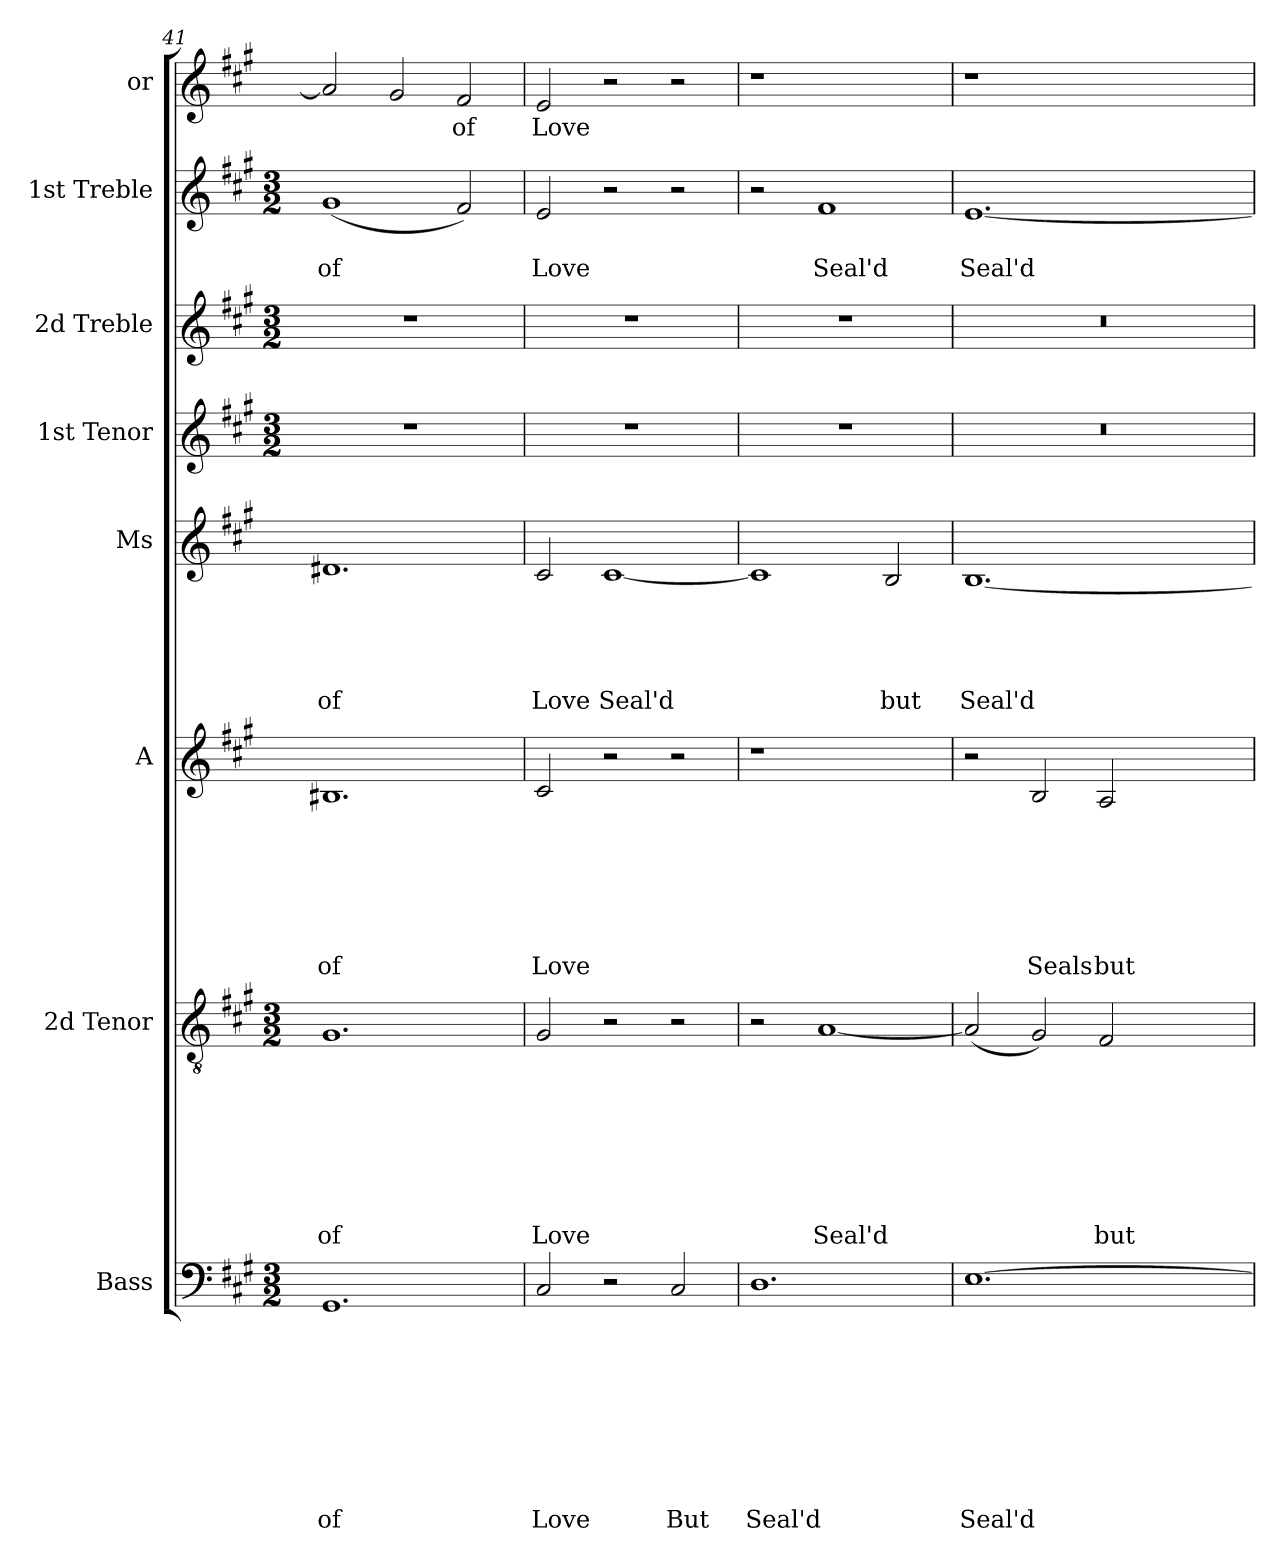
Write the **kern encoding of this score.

**kern	**text	**text	**text	**text	**text	**text	**text	**text	**text	**kern	**text	**text	**text	**text	**text	**text	**text	**text	**kern	**text	**text	**text	**text	**text	**text	**text	**kern	**text	**text	**text	**text	**text	**kern	**kern	**kern	**text	**text	**kern	**text
*part8	*part8	*part8	*part8	*part8	*part8	*part8	*part8	*part8	*part8	*part7	*part7	*part7	*part7	*part7	*part7	*part7	*part7	*part7	*part6	*part6	*part6	*part6	*part6	*part6	*part6	*part6	*part5	*part5	*part5	*part5	*part5	*part5	*part4	*part3	*part2	*part2	*part2	*part1	*part1
*staff8	*staff8	*staff8	*staff8	*staff8	*staff8	*staff8	*staff8	*staff8	*staff8	*staff7	*staff7	*staff7	*staff7	*staff7	*staff7	*staff7	*staff7	*staff7	*staff6	*staff6	*staff6	*staff6	*staff6	*staff6	*staff6	*staff6	*staff5	*staff5	*staff5	*staff5	*staff5	*staff5	*staff4	*staff3	*staff2	*staff2	*staff2	*staff1	*staff1
*I"Bass	*	*	*	*	*	*	*	*	*	*I"2d Tenor	*	*	*	*	*	*	*	*	*I"A	*	*	*	*	*	*	*	*I"Ms	*	*	*	*	*	*I"1st Tenor	*I"2d Treble	*I"1st Treble	*	*	*I"or	*
*I'B	*	*	*	*	*	*	*	*	*	*I'T	*	*	*	*	*	*	*	*	*I'A	*	*	*	*	*	*	*	*I'Ms	*	*	*	*	*	*	*	*I'S	*	*	*	*
*clefF4	*	*	*	*	*	*	*	*	*	*clefGv2	*	*	*	*	*	*	*	*	*clefG2	*	*	*	*	*	*	*	*clefG2	*	*	*	*	*	*clefG2	*clefG2	*clefG2	*	*	*clefG2	*
*k[f#c#g#]	*	*	*	*	*	*	*	*	*	*k[f#c#g#]	*	*	*	*	*	*	*	*	*k[f#c#g#]	*	*	*	*	*	*	*	*k[f#c#g#]	*	*	*	*	*	*k[f#c#g#]	*k[f#c#g#]	*k[f#c#g#]	*	*	*k[f#c#g#]	*
*A:	*	*	*	*	*	*	*	*	*	*A:	*	*	*	*	*	*	*	*	*A:	*	*	*	*	*	*	*	*A:	*	*	*	*	*	*A:	*A:	*A:	*	*	*A:	*
*M3/2	*	*	*	*	*	*	*	*	*	*M3/2	*	*	*	*	*	*	*	*	*	*	*	*	*	*	*	*	*	*	*	*	*	*	*M3/2	*M3/2	*M3/2	*	*	*	*
=41	=41	=41	=41	=41	=41	=41	=41	=41	=41	=41	=41	=41	=41	=41	=41	=41	=41	=41	=41	=41	=41	=41	=41	=41	=41	=41	=41	=41	=41	=41	=41	=41	=41	=41	=41	=41	=41	=41	=41
!	!	!	!	!	!	!	!	!	!LO:LY:b	!	!	!	!	!	!	!	!	!LO:LY:b	!	!	!	!	!	!	!	!LO:LY:b	!	!	!	!	!	!LO:LY:b	!	!	!	!	!LO:LY:b	!	!
1.GG#	.	.	.	.	.	.	.	.	of	1.G#	.	.	.	.	.	.	.	of	1.B#X	.	.	.	.	.	.	of	1.d#X	.	.	.	.	of	1.r	1.r	(<1g#	.	of	2a/]	.
.	.	.	.	.	.	.	.	.	.	.	.	.	.	.	.	.	.	.	.	.	.	.	.	.	.	.	.	.	.	.	.	.	.	.	.	.	.	2g#/	.
!	!	!	!	!	!	!	!	!	!	!	!	!	!	!	!	!	!	!	!	!	!	!	!	!	!	!	!	!	!	!	!	!	!	!	!	!	!	!	!LO:LY:b
.	.	.	.	.	.	.	.	.	.	.	.	.	.	.	.	.	.	.	.	.	.	.	.	.	.	.	.	.	.	.	.	.	.	.	2f#/)	.	.	2f#/	of
=42	=42	=42	=42	=42	=42	=42	=42	=42	=42	=42	=42	=42	=42	=42	=42	=42	=42	=42	=42	=42	=42	=42	=42	=42	=42	=42	=42	=42	=42	=42	=42	=42	=42	=42	=42	=42	=42	=42	=42
!	!	!	!	!	!	!	!	!	!LO:LY:b	!	!	!	!	!	!	!	!	!LO:LY:b	!	!	!	!	!	!	!	!LO:LY:b	!	!	!	!	!	!LO:LY:b	!	!	!	!	!LO:LY:b	!	!LO:LY:b
2C#/	.	.	.	.	.	.	.	.	Love	2G#/	.	.	.	.	.	.	.	Love	2c#/	.	.	.	.	.	.	Love	2c#/	.	.	.	.	Love	1.r	1.r	2e/	.	Love	2e/	Love
!	!	!	!	!	!	!	!	!	!	!	!	!	!	!	!	!	!	!	!	!	!	!	!	!	!	!	!	!	!	!	!	!LO:LY:b	!	!	!	!	!	!	!
2r	.	.	.	.	.	.	.	.	.	2r	.	.	.	.	.	.	.	.	2r	.	.	.	.	.	.	.	[<1c#	.	.	.	.	Seal'd	.	.	2r	.	.	2r	.
!	!	!	!	!	!	!	!	!	!LO:LY:b	!	!	!	!	!	!	!	!	!	!	!	!	!	!	!	!	!	!	!	!	!	!	!	!	!	!	!	!	!	!
2C#/	.	.	.	.	.	.	.	.	But	2r	.	.	.	.	.	.	.	.	2r	.	.	.	.	.	.	.	.	.	.	.	.	.	.	.	2r	.	.	2r	.
=43	=43	=43	=43	=43	=43	=43	=43	=43	=43	=43	=43	=43	=43	=43	=43	=43	=43	=43	=43	=43	=43	=43	=43	=43	=43	=43	=43	=43	=43	=43	=43	=43	=43	=43	=43	=43	=43	=43	=43
!	!	!	!	!	!	!	!	!	!LO:LY:b	!	!	!	!	!	!	!	!	!	!	!	!	!	!	!	!	!	!	!	!	!	!	!	!	!	!	!	!	!	!
1.D	.	.	.	.	.	.	.	.	Seal'd	2r	.	.	.	.	.	.	.	.	1r	.	.	.	.	.	.	.	1c#]	.	.	.	.	.	1.r	1.r	2r	.	.	1r	.
!	!	!	!	!	!	!	!	!	!	!	!	!	!	!	!	!	!	!LO:LY:b	!	!	!	!	!	!	!	!	!	!	!	!	!	!	!	!	!	!	!LO:LY:b	!	!
.	.	.	.	.	.	.	.	.	.	[<1A	.	.	.	.	.	.	.	Seal'd	.	.	.	.	.	.	.	.	.	.	.	.	.	.	.	.	1f#	.	Seal'd	.	.
!	!	!	!	!	!	!	!	!	!	!	!	!	!	!	!	!	!	!	!	!	!	!	!	!	!	!	!	!	!	!	!	!LO:LY:b	!	!	!	!	!	!	!
.	.	.	.	.	.	.	.	.	.	.	.	.	.	.	.	.	.	.	2ryy	.	.	.	.	.	.	.	2B/	.	.	.	.	but	.	.	.	.	.	2ryy	.
!!LO:LB:g=z
=44	=44	=44	=44	=44	=44	=44	=44	=44	=44	=44	=44	=44	=44	=44	=44	=44	=44	=44	=44	=44	=44	=44	=44	=44	=44	=44	=44	=44	=44	=44	=44	=44	=44	=44	=44	=44	=44	=44	=44
!	!	!	!	!	!	!	!	!	!LO:LY:b	!	!	!	!	!	!	!	!	!	!	!	!	!	!	!	!	!	!	!	!	!	!	!LO:LY:b	!	!	!	!	!LO:LY:b	!	!
[>1.E	.	.	.	.	.	.	.	.	Seal'd	(<2A/]	.	.	.	.	.	.	.	.	2r	.	.	.	.	.	.	.	[<1.B	.	.	.	.	Seal'd	1.r	1.r	[<1.e	.	Seal'd	1r	.
!	!	!	!	!	!	!	!	!	!	!	!	!	!	!	!	!	!	!	!	!	!	!	!	!	!	!LO:LY:b	!	!	!	!	!	!	!	!	!	!	!	!	!
.	.	.	.	.	.	.	.	.	.	2G#/)	.	.	.	.	.	.	.	.	2B/	.	.	.	.	.	.	Seals	.	.	.	.	.	.	.	.	.	.	.	.	.
!	!	!	!	!	!	!	!	!	!	!	!	!	!	!	!	!	!	!LO:LY:b	!	!	!	!	!	!	!	!LO:LY:b	!	!	!	!	!	!	!	!	!	!	!	!	!
.	.	.	.	.	.	.	.	.	.	2F#/	.	.	.	.	.	.	.	but	2A/	.	.	.	.	.	.	but	.	.	.	.	.	.	.	.	.	.	.	2ryy	.
=	=	=	=	=	=	=	=	=	=	=	=	=	=	=	=	=	=	=	=	=	=	=	=	=	=	=	=	=	=	=	=	=	=	=	=	=	=	=	=
*-	*-	*-	*-	*-	*-	*-	*-	*-	*-	*-	*-	*-	*-	*-	*-	*-	*-	*-	*-	*-	*-	*-	*-	*-	*-	*-	*-	*-	*-	*-	*-	*-	*-	*-	*-	*-	*-	*-	*-
